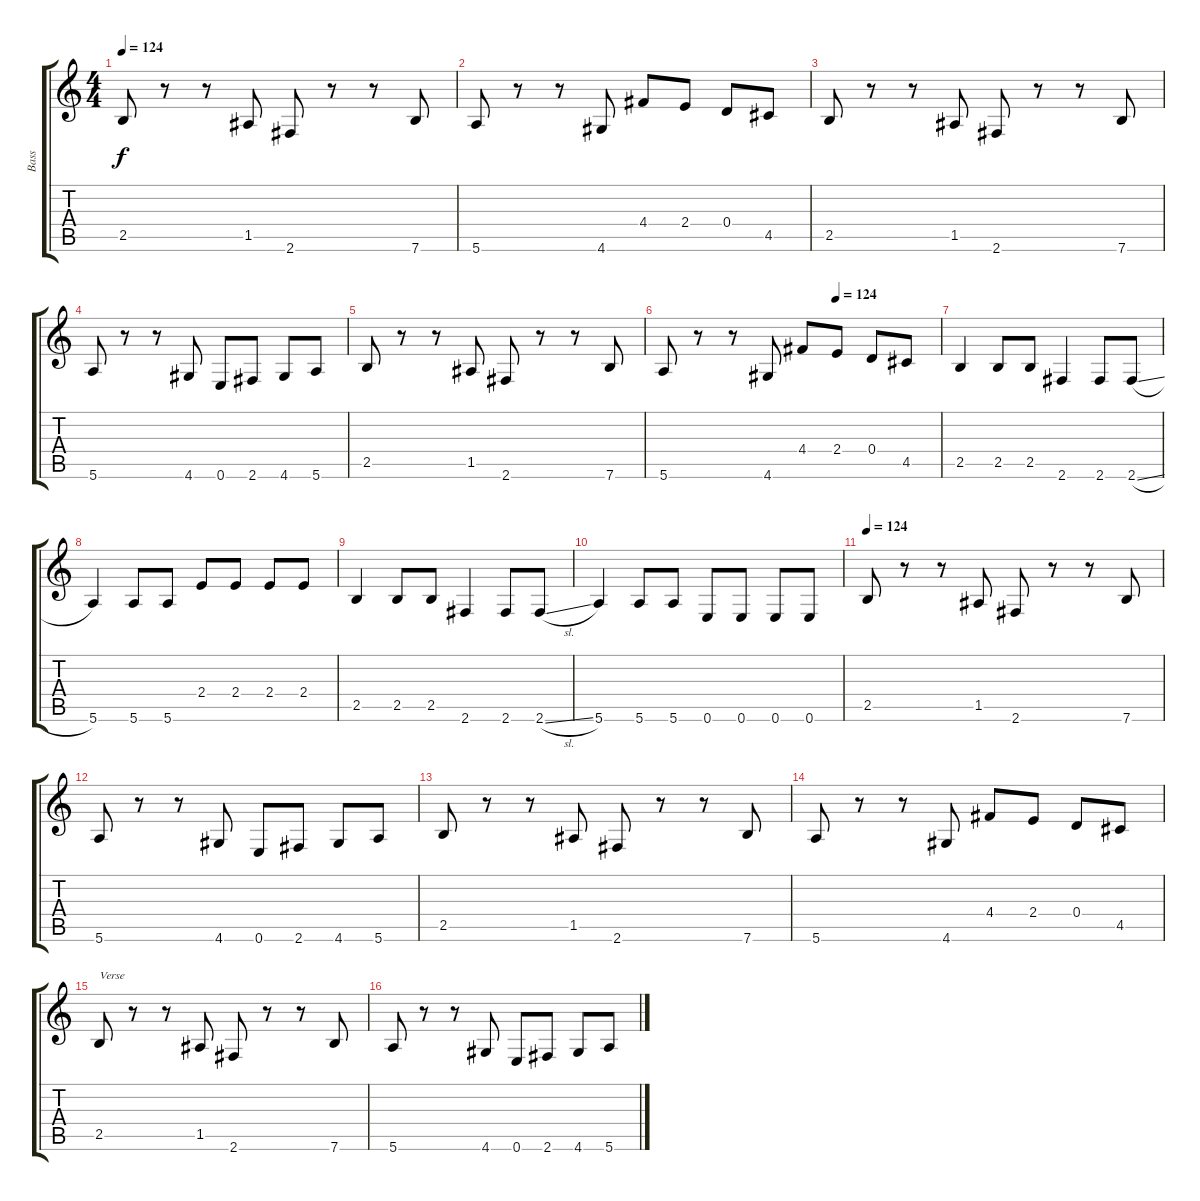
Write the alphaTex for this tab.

\track ("Bass" "Bass") {instrument electricbassfinger}
\staff {score tabs}
\tuning (E4 B3 G3 D3 A2 E2) {hide}
\ts (4 4)
\tempo 124
\clef g2
\ks c
2.5.8{dy f} r.8 r.8 1.5.8 2.6.8 r.8 r.8 7.6.8 |
5.6.8 r.8 r.8 4.6.8 4.4.8 2.4.8 0.4.8 4.5.8 |
2.5.8 r.8 r.8 1.5.8 2.6.8 r.8 r.8 7.6.8 |
5.6.8 r.8 r.8 4.6.8 0.6.8 2.6.8 4.6.8 5.6.8 |
2.5.8 r.8 r.8 1.5.8 2.6.8 r.8 r.8 7.6.8 |
\tempo (124 0.625)
5.6.8 r.8 r.8 4.6.8 4.4.8 2.4.8 0.4.8 4.5.8 |
2.5.4 2.5.8 2.5.8 2.6.4 2.6.8 2.6{sl}.8 |
5.6.4 5.6.8 5.6.8 2.4.8 2.4.8 2.4.8 2.4.8 |
2.5.4 2.5.8 2.5.8 2.6.4 2.6.8 2.6{sl}.8 |
5.6.4 5.6.8 5.6.8 0.6.8 0.6.8 0.6.8 0.6.8 |
\tempo 124
2.5.8 r.8 r.8 1.5.8 2.6.8 r.8 r.8 7.6.8 |
5.6.8 r.8 r.8 4.6.8 0.6.8 2.6.8 4.6.8 5.6.8 |
2.5.8 r.8 r.8 1.5.8 2.6.8 r.8 r.8 7.6.8 |
5.6.8 r.8 r.8 4.6.8 4.4.8 2.4.8 0.4.8 4.5.8 |
2.5.8{txt "Verse"} r.8 r.8 1.5.8 2.6.8 r.8 r.8 7.6.8 |
5.6.8 r.8 r.8 4.6.8 0.6.8 2.6.8 4.6.8 5.6.8
